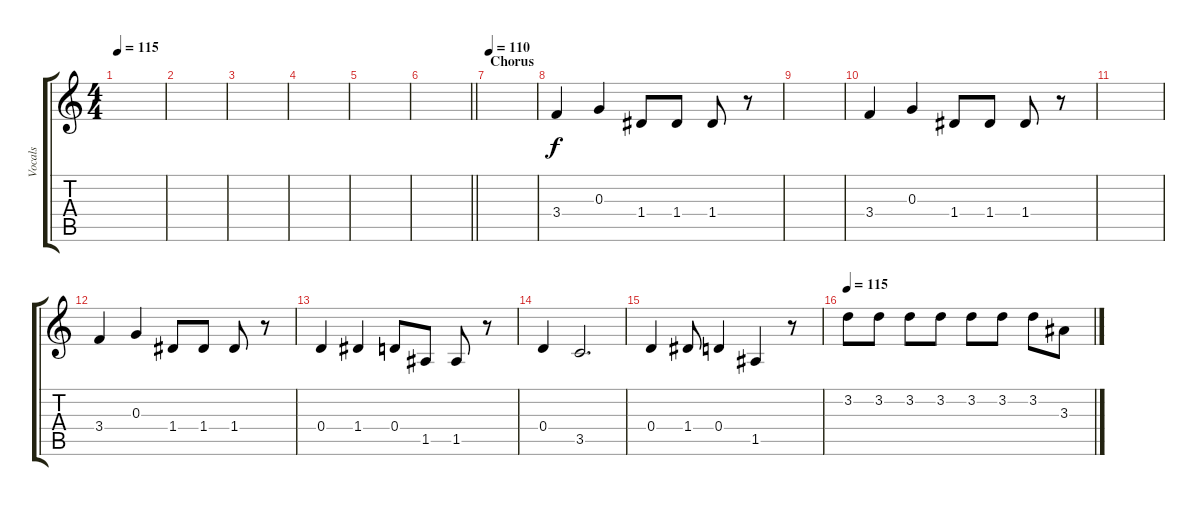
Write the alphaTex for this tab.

\track ("Vocals" "Vocals") {instrument electricguitarjazz}
\staff {score tabs}
\tuning (E4 B3 G3 D3 A2 E2) {hide}
\ts (4 4)
\tempo 115
\clef g2
\ks c
|
|
|
|
|
\barLineRight lightlight
|
\section ("" "Chorus")
\tempo 110
|
3.4.4 0.3.4 1.4.8 1.4.8 1.4.8 r.8 |
|
3.4.4 0.3.4 1.4.8 1.4.8 1.4.8 r.8 |
|
3.4.4 0.3.4 1.4.8 1.4.8 1.4.8 r.8 |
0.4.4 1.4.4 0.4.8 1.5.8 1.5.8 r.8 |
0.4.4 3.5.2{d} |
0.4.4 1.4.8 0.4.4 1.5.4 r.8 |
\tempo 115
3.2.8 3.2.8 3.2.8 3.2.8 3.2.8 3.2.8 3.2.8 3.3.8
